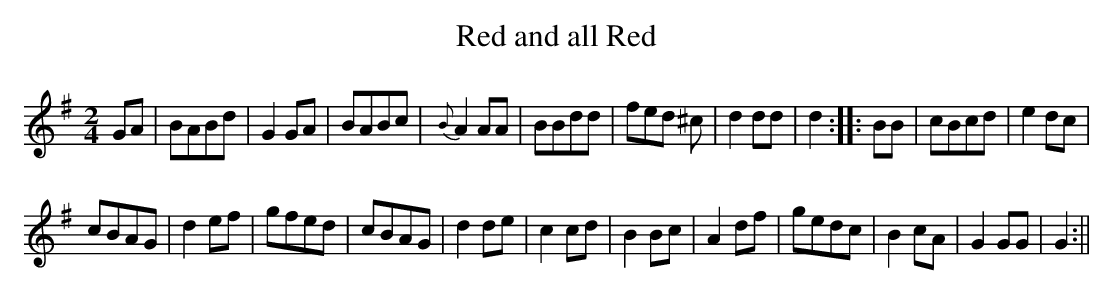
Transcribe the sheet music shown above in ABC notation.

X:1
T:Red and all Red
M:2/4
L:1/8
K:G
GA|BABd|G2 GA|BABc|{B}A2 AA|BBdd|fed ^c|d2 dd|d2::BB|cBcd|e2 dc|
cBAG|d2 ef|gfed|cBAG|d2 de|c2 cd|B2 Bc|A2 df|gedc|B2 cA|G2 GG|G2:||
